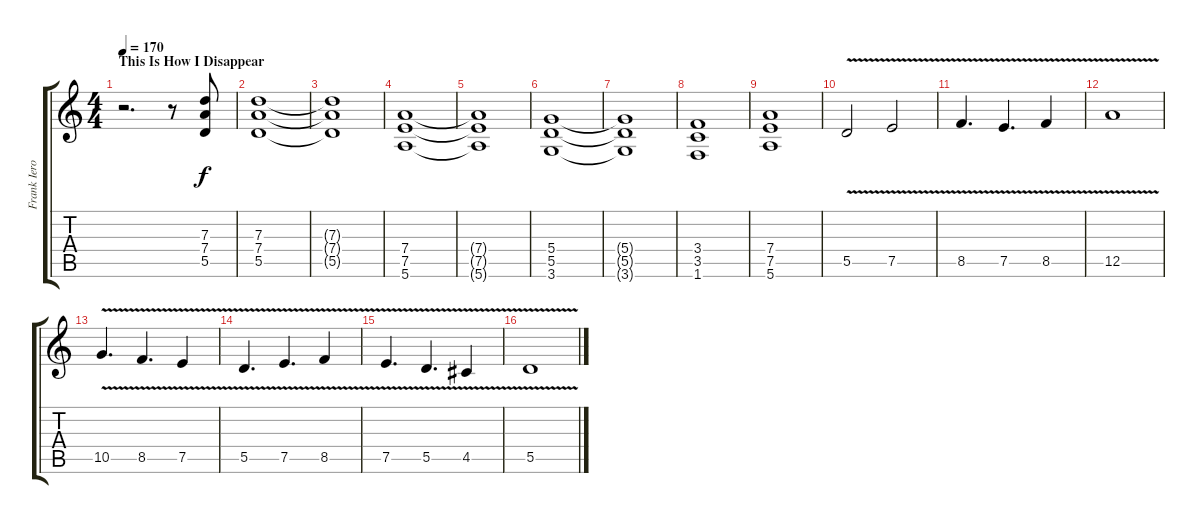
\track ("Frank Iero [Rhythm Guitar]" "Frank Iero") {instrument overdrivenguitar}
\staff {score tabs}
\tuning (E4 B3 G3 D3 A2 E2) {hide}
\ts (4 4)
\section ("" "This Is How I Disappear")
\tempo 170
\clef g2
\ks c
r.2{d dy f} r.8 (7.3 7.4 5.5).8 |
(7.3 7.4 5.5).1 |
(7.3{t} 7.4{t} 5.5{t}).1 |
(7.4 7.5 5.6).1 |
(7.4{t} 7.5{t} 5.6{t}).1 |
(5.4 5.5 3.6).1 |
(5.4{t} 5.5{t} 3.6{t}).1 |
(3.4 3.5 1.6).1 |
(7.4 7.5 5.6).1 |
5.5{v}.2 7.5{v}.2 |
8.5{v}.4{d} 7.5{v}.4{d} 8.5{v}.4 |
12.5{v}.1 |
10.5{v}.4{d} 8.5{v}.4{d} 7.5{v}.4 |
5.5{v}.4{d} 7.5{v}.4{d} 8.5{v}.4 |
7.5{v}.4{d} 5.5{v}.4{d} 4.5{v}.4 |
5.5{v}.1
